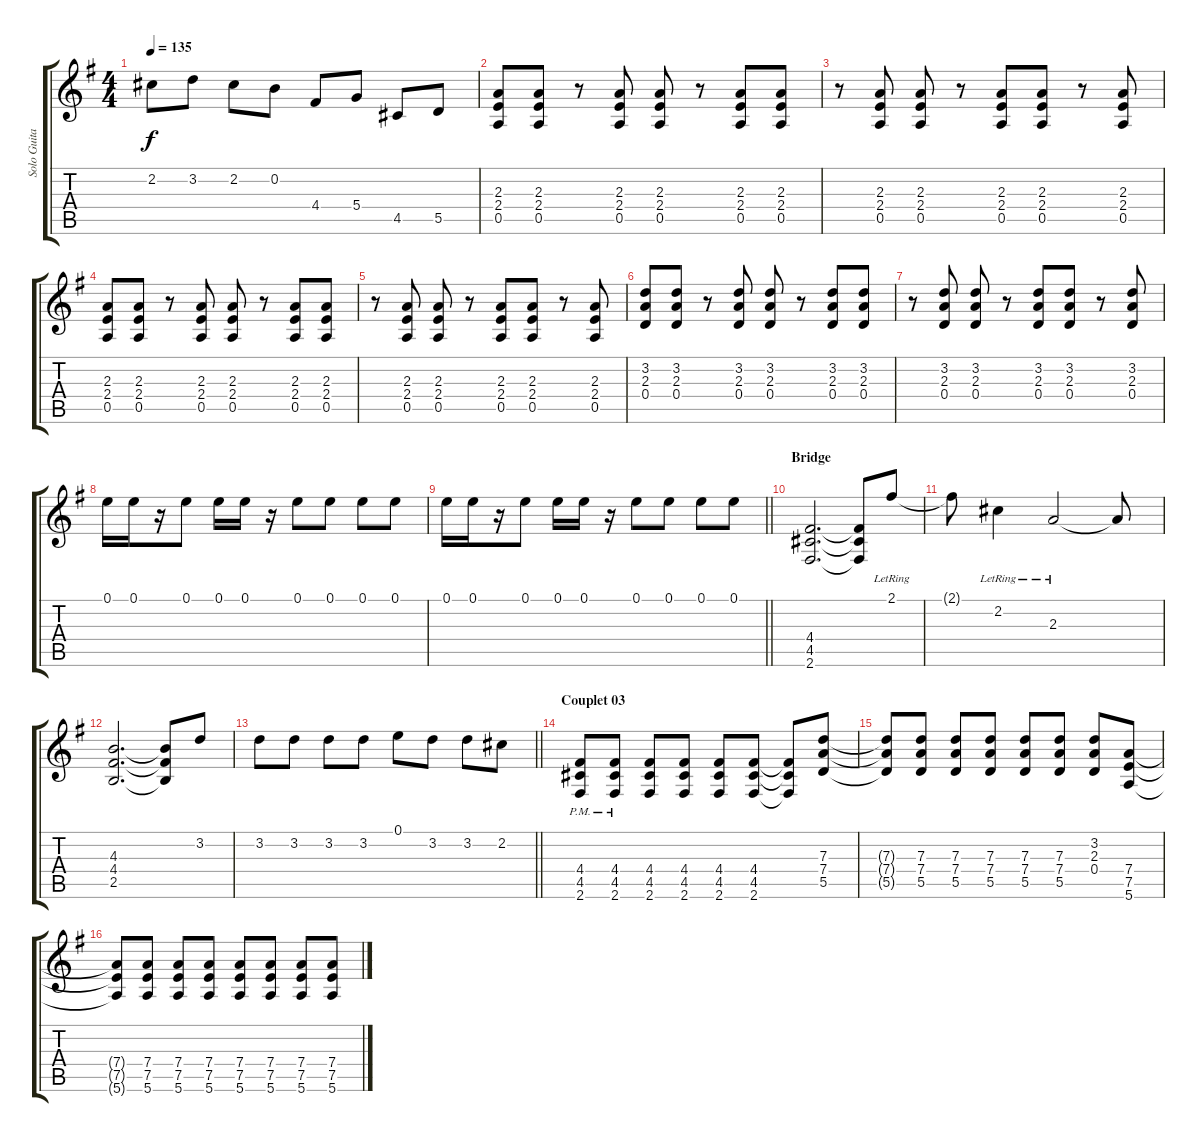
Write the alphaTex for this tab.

\track ("Solo Guitar" "Solo Guita") {instrument overdrivenguitar}
\staff {score tabs}
\tuning (E4 B3 G3 D3 A2 E2) {hide}
\ts (4 4)
\tempo 135
\clef g2
\ks g
2.2.8{dy f} 3.2.8 2.2.8 0.2.8 4.4.8 5.4.8 4.5.8 5.5.8 |
(2.3 2.4 0.5).8 (2.3 2.4 0.5).8 r.8 (2.3 2.4 0.5).8 (2.3 2.4 0.5).8 r.8 (2.3 2.4 0.5).8 (2.3 2.4 0.5).8 |
r.8 (2.3 2.4 0.5).8 (2.3 2.4 0.5).8 r.8 (2.3 2.4 0.5).8 (2.3 2.4 0.5).8 r.8 (2.3 2.4 0.5).8 |
(2.3 2.4 0.5).8 (2.3 2.4 0.5).8 r.8 (2.3 2.4 0.5).8 (2.3 2.4 0.5).8 r.8 (2.3 2.4 0.5).8 (2.3 2.4 0.5).8 |
r.8 (2.3 2.4 0.5).8 (2.3 2.4 0.5).8 r.8 (2.3 2.4 0.5).8 (2.3 2.4 0.5).8 r.8 (2.3 2.4 0.5).8 |
(3.2 2.3 0.4).8 (3.2 2.3 0.4).8 r.8 (3.2 2.3 0.4).8 (3.2 2.3 0.4).8 r.8 (3.2 2.3 0.4).8 (3.2 2.3 0.4).8 |
r.8 (3.2 2.3 0.4).8 (3.2 2.3 0.4).8 r.8 (3.2 2.3 0.4).8 (3.2 2.3 0.4).8 r.8 (3.2 2.3 0.4).8 |
0.1.16 0.1.16 r.16 0.1.8 0.1.16 0.1.16 r.16 0.1.8 0.1.8 0.1.8 0.1.8 |
\barLineRight lightlight
0.1.16 0.1.16 r.16 0.1.8 0.1.16 0.1.16 r.16 0.1.8 0.1.8 0.1.8 0.1.8 |
\section ("" "Bridge")
(4.4 4.5 2.6).2{d} (4.4{t} 4.5{t} 2.6{t}).8 2.1{lr}.8 |
2.1{t}.8 2.2{lr}.4 2.3{lr}.2 2.3{t}.8 |
(4.3 4.4 2.5).2{d} (4.3{t} 4.4{t} 2.5{t}).8 3.2.8 |
\barLineRight lightlight
3.2.8 3.2.8 3.2.8 3.2.8 0.1.8 3.2.8 3.2.8 2.2.8 |
\section ("" "Couplet 03")
(4.4{pm} 4.5{pm} 2.6{pm}).8 (4.4{pm} 4.5{pm} 2.6{pm}).8 (4.4 4.5 2.6).8 (4.4 4.5 2.6).8 (4.4 4.5 2.6).8 (4.4 4.5 2.6).8 (4.4{t} 4.5{t} 2.6{t}).8 (7.3 7.4 5.5).8 |
(7.3{t} 7.4{t} 5.5{t}).8 (7.3 7.4 5.5).8 (7.3 7.4 5.5).8 (7.3 7.4 5.5).8 (7.3 7.4 5.5).8 (7.3 7.4 5.5).8 (3.2 2.3 0.4).8 (7.4 7.5 5.6).8 |
(7.4{t} 7.5{t} 5.6{t}).8 (7.4 7.5 5.6).8 (7.4 7.5 5.6).8 (7.4 7.5 5.6).8 (7.4 7.5 5.6).8 (7.4 7.5 5.6).8 (7.4 7.5 5.6).8 (7.4 7.5 5.6).8
